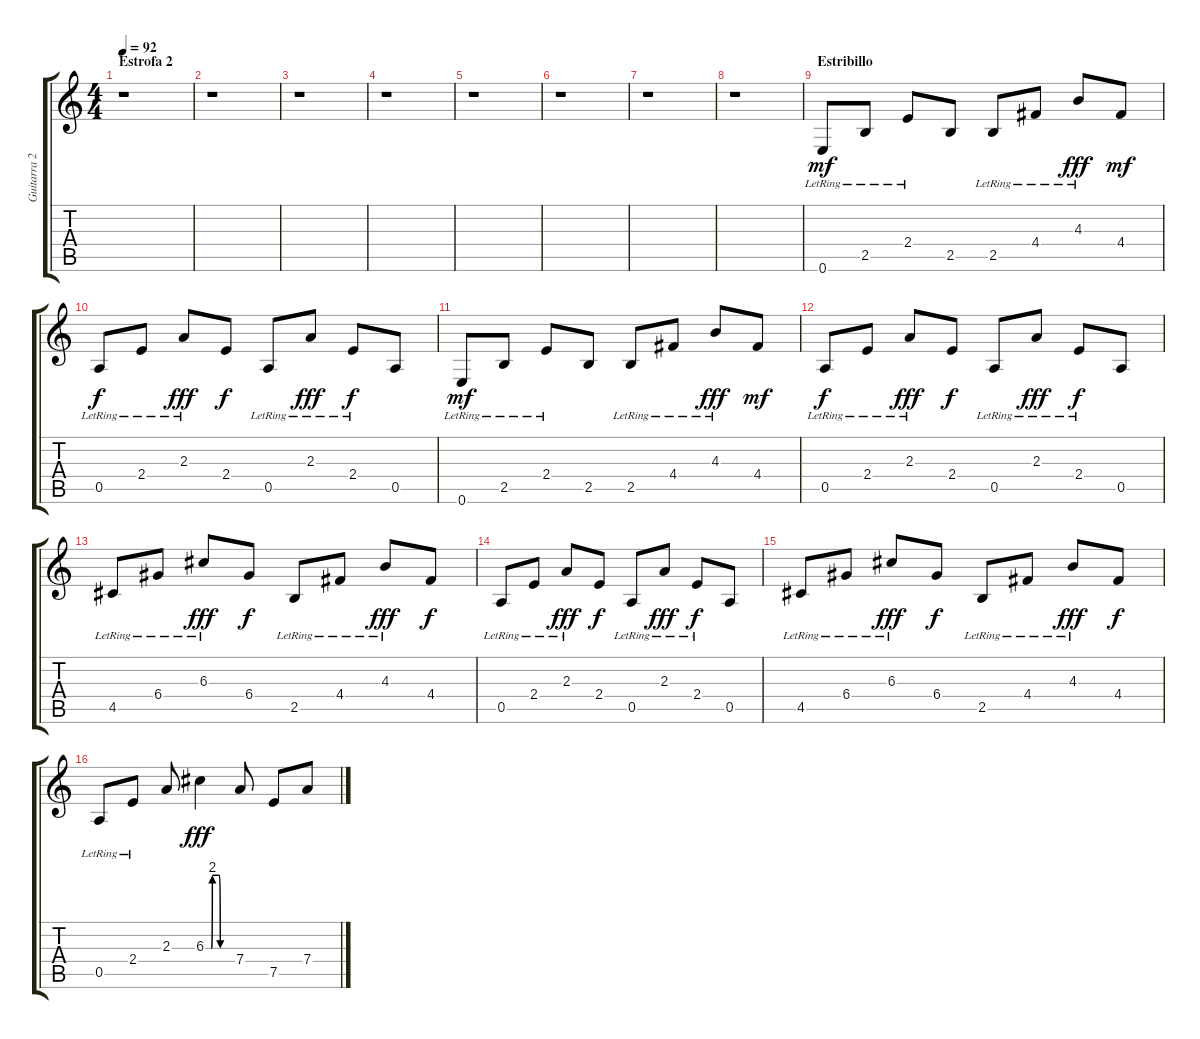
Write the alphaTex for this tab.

\track ("Guitarra 2" "Guitarra 2") {instrument electricguitarclean}
\staff {score tabs}
\tuning (E4 B3 G3 D3 A2 E2) {hide}
\ts (4 4)
\section ("" "Estrofa 2")
\tempo 92
\clef g2
\ks c
r.1{dy fff} |
r.1 |
r.1 |
r.1 |
r.1 |
r.1 |
r.1 |
r.1 |
\section ("" "Estribillo")
0.6{lr}.8{dy mf} 2.5{lr}.8 2.4{lr}.8 2.5.8 2.5{lr}.8 4.4{lr}.8 4.3{lr}.8{dy fff} 4.4.8{dy mf} |
0.5{lr}.8{dy f} 2.4{lr}.8 2.3{lr}.8{dy fff} 2.4.8{dy f} 0.5{lr}.8 2.3{lr}.8{dy fff} 2.4{lr}.8{dy f} 0.5.8 |
0.6{lr}.8{dy mf} 2.5{lr}.8 2.4{lr}.8 2.5.8 2.5{lr}.8 4.4{lr}.8 4.3{lr}.8{dy fff} 4.4.8{dy mf} |
0.5{lr}.8{dy f} 2.4{lr}.8 2.3{lr}.8{dy fff} 2.4.8{dy f} 0.5{lr}.8 2.3{lr}.8{dy fff} 2.4{lr}.8{dy f} 0.5.8 |
4.5{lr}.8 6.4{lr}.8 6.3{lr}.8{dy fff} 6.4.8{dy f} 2.5{lr}.8 4.4{lr}.8 4.3{lr}.8{dy fff} 4.4.8{dy f} |
0.5{lr}.8 2.4{lr}.8 2.3{lr}.8{dy fff} 2.4.8{dy f} 0.5{lr}.8 2.3{lr}.8{dy fff} 2.4{lr}.8{dy f} 0.5.8 |
4.5{lr}.8 6.4{lr}.8 6.3{lr}.8{dy fff} 6.4.8{dy f} 2.5{lr}.8 4.4{lr}.8 4.3{lr}.8{dy fff} 4.4.8{dy f} |
0.5{lr}.8 2.4{lr}.8 2.3.8 6.3{be (custom 0 0 13 0 15 8 30 8 33 0 60 0)}.4{dy fff} 7.4.8 7.5.8 7.4.8
